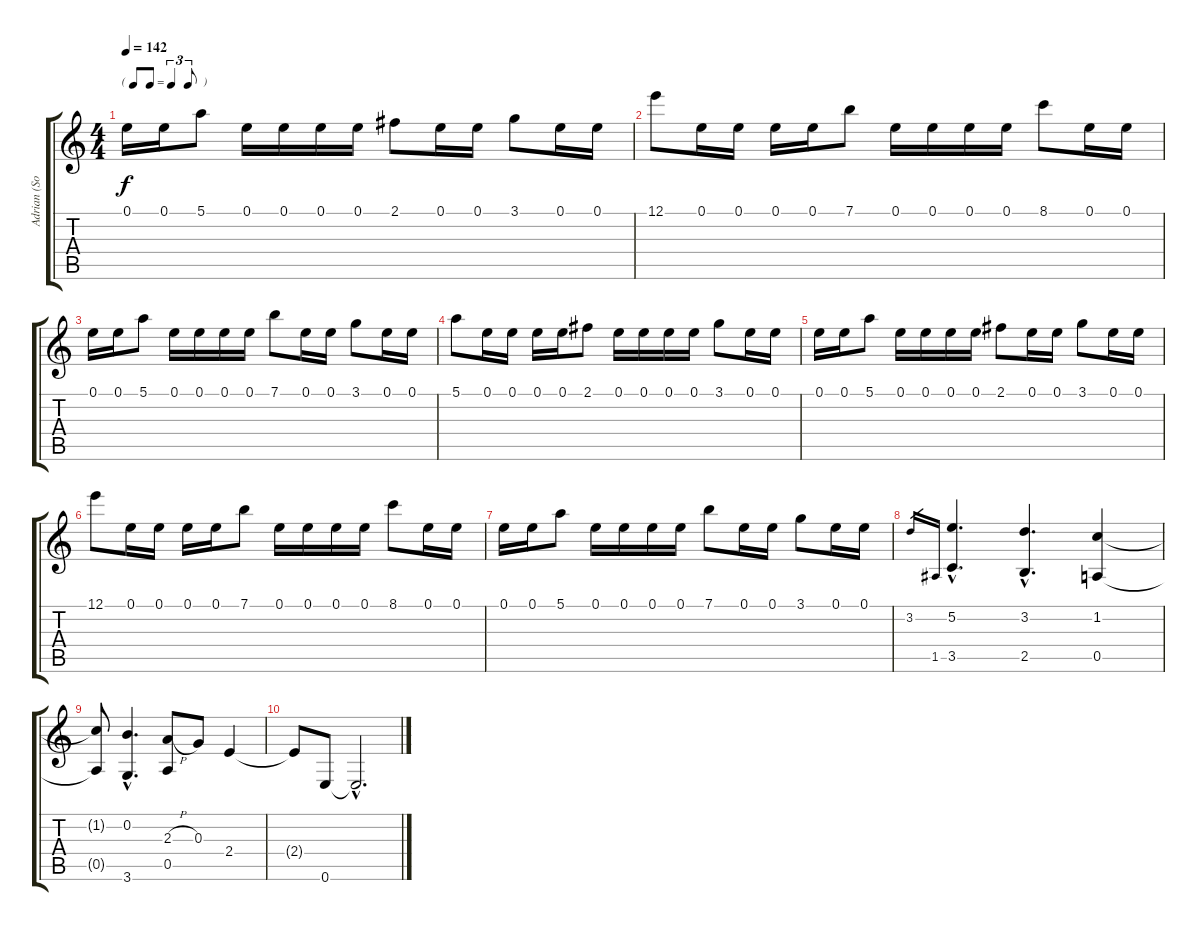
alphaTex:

\track ("Adrian (Solo Guitar)" "Adrian (So") {instrument distortionguitar}
\staff {score tabs}
\tuning (E4 B3 G3 D3 A2 E2) {hide}
\ts (4 4)
\tf triplet8th
\tempo 142
\clef g2
\ks c
0.1.16{dy f} 0.1.16 5.1.8 0.1.16 0.1.16 0.1.16 0.1.16 2.1.8 0.1.16 0.1.16 3.1.8 0.1.16 0.1.16 |
12.1.8 0.1.16 0.1.16 0.1.16 0.1.16 7.1.8 0.1.16 0.1.16 0.1.16 0.1.16 8.1.8 0.1.16 0.1.16 |
0.1.16 0.1.16 5.1.8 0.1.16 0.1.16 0.1.16 0.1.16 7.1.8 0.1.16 0.1.16 3.1.8 0.1.16 0.1.16 |
5.1.8 0.1.16 0.1.16 0.1.16 0.1.16 2.1.8 0.1.16 0.1.16 0.1.16 0.1.16 3.1.8 0.1.16 0.1.16 |
0.1.16 0.1.16 5.1.8 0.1.16 0.1.16 0.1.16 0.1.16 2.1.8 0.1.16 0.1.16 3.1.8 0.1.16 0.1.16 |
12.1.8 0.1.16 0.1.16 0.1.16 0.1.16 7.1.8 0.1.16 0.1.16 0.1.16 0.1.16 8.1.8 0.1.16 0.1.16 |
0.1.16 0.1.16 5.1.8 0.1.16 0.1.16 0.1.16 0.1.16 7.1.8 0.1.16 0.1.16 3.1.8 0.1.16 0.1.16 |
3.2.16{gr} 1.5.16{gr} (5.2{hac} 3.5{hac}).4{d} (3.2{hac} 2.5{hac}).4{d} (1.2 0.5).4 |
(1.2{t} 0.5{t}).8 (0.2{hac} 3.6{hac}).4{d} (2.3{h} 0.5).8 0.3.8 2.4.4 |
2.4{t}.8 0.6.8 0.6{hac t}.2{d}
